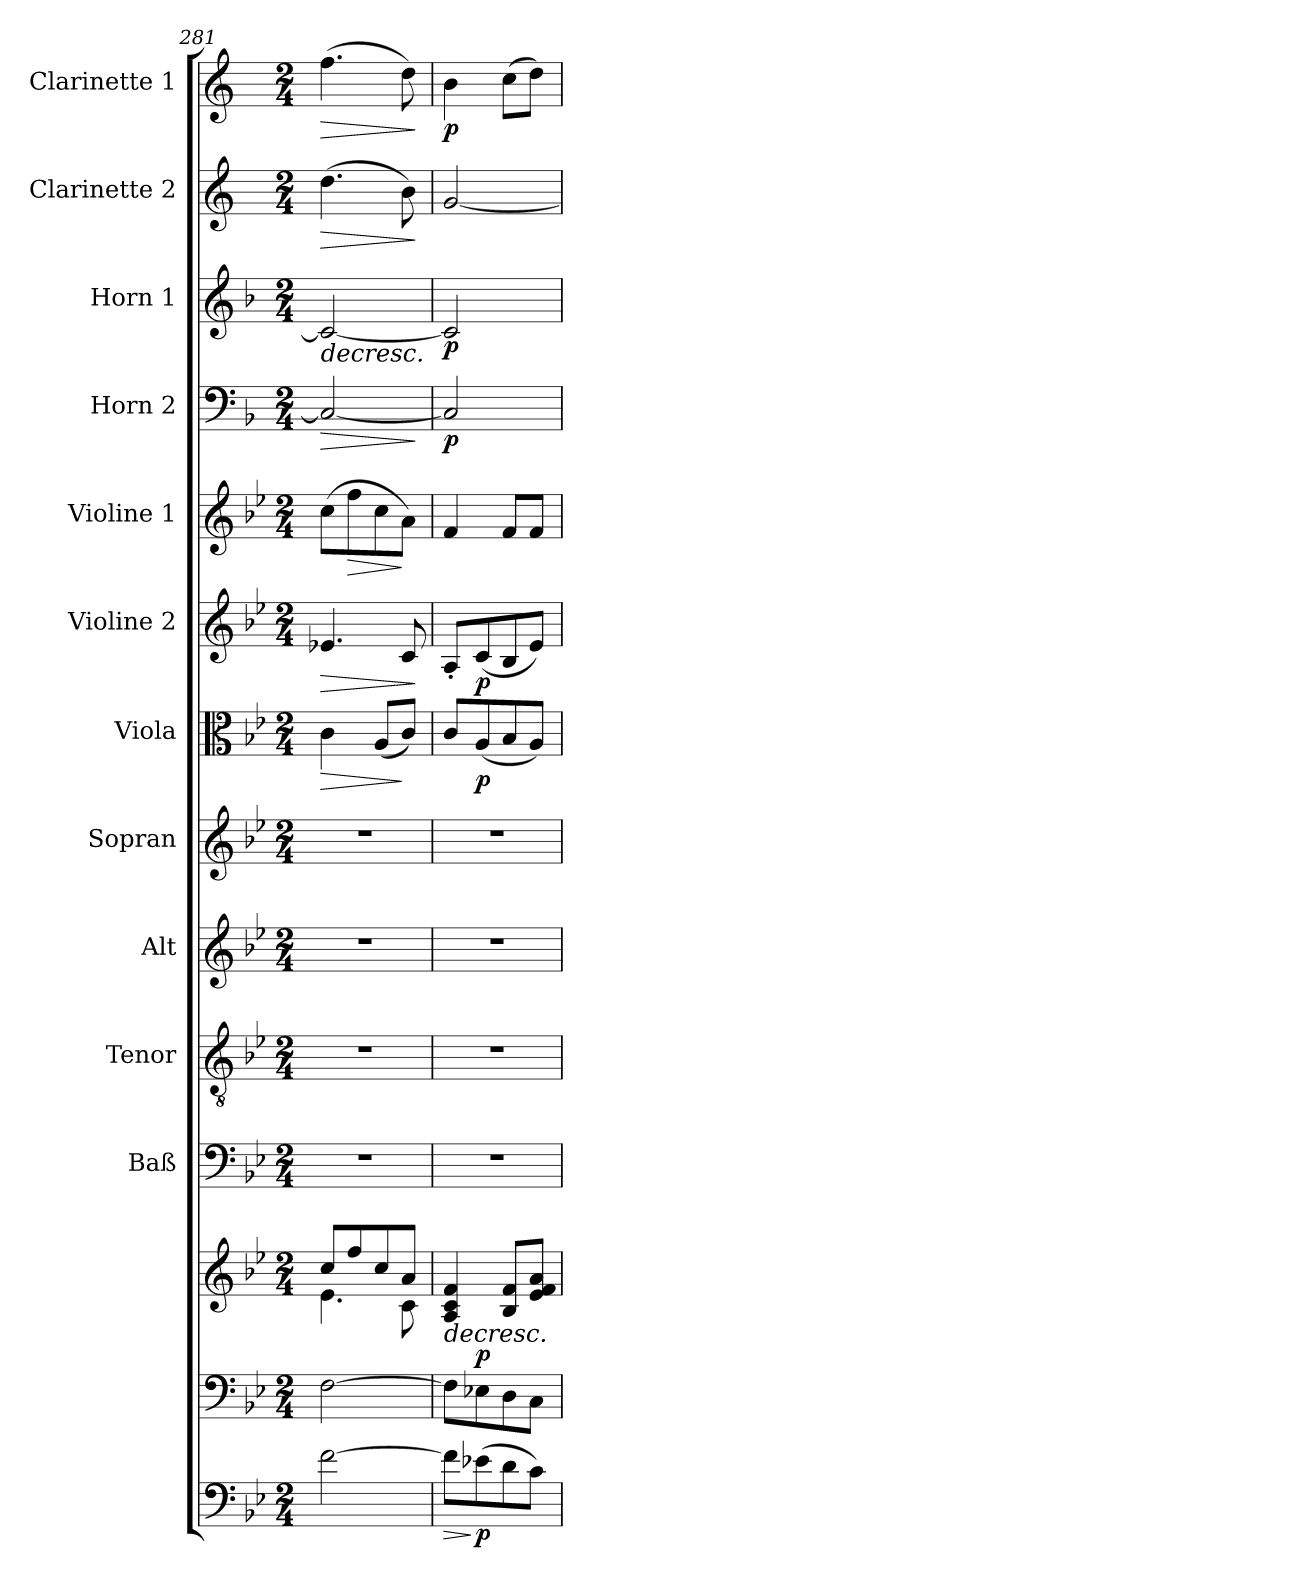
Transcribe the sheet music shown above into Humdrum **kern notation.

**kern	**dynam	**kern	**kern	**dynam	**kern	**kern	**kern	**kern	**kern	**dynam	**kern	**dynam	**kern	**dynam	**kern	**dynam	**kern	**dynam	**kern	**dynam	**kern	**dynam
*part13	*part13	*part12	*part12	*part12	*part11	*part10	*part9	*part8	*part7	*part7	*part6	*part6	*part5	*part5	*part4	*part4	*part3	*part3	*part2	*part2	*part1	*part1
*staff14	*staff14	*staff13	*staff12	*staff12/13	*staff11	*staff10	*staff9	*staff8	*staff7	*staff7	*staff6	*staff6	*staff5	*staff5	*staff4	*staff4	*staff3	*staff3	*staff2	*staff2	*staff1	*staff1
*	*	*	*	*	*I"Baß	*I"Tenor	*I"Alt	*I"Sopran	*I"Viola	*	*I"Violine 2	*	*I"Violine 1	*	*I"Horn 2	*	*I"Horn 1	*	*I"Clarinette 2	*	*I"Clarinette 1	*
*	*	*	*	*	*I'Baß	*I'Ten	*I'Alt	*I'Sop	*I'Vla.	*	*I'Vln. 2	*	*I'Vln. 1	*	*I'Hrn. 2	*	*I'Hrn. 1	*	*	*	*	*
!!LO:PB:g=z
*clefF4	*	*clefF4	*clefG2	*	*clefF4	*clefGv2	*clefG2	*clefG2	*clefC3	*	*clefG2	*	*clefG2	*	*clefF4	*	*clefG2	*	*clefG2	*	*clefG2	*
*ITrd7c12	*	*	*	*	*	*	*	*	*	*	*	*	*	*	*ITrd4c7	*	*ITrd4c7	*	*ITrd1c2	*	*ITrd1c2	*
*k[b-e-]	*	*k[b-e-]	*k[b-e-]	*	*k[b-e-]	*k[b-e-]	*k[b-e-]	*k[b-e-]	*k[b-e-]	*	*k[b-e-]	*	*k[b-e-]	*	*k[b-e-]	*	*k[b-e-]	*	*k[b-e-]	*	*k[b-e-]	*
*B-:	*	*B-:	*B-:	*	*B-:	*B-:	*B-:	*B-:	*B-:	*	*B-:	*	*B-:	*	*B-:	*	*B-:	*	*B-:	*	*B-:	*
*M2/4	*	*M2/4	*M2/4	*	*M2/4	*M2/4	*M2/4	*M2/4	*M2/4	*	*M2/4	*	*M2/4	*	*M2/4	*	*M2/4	*	*M2/4	*	*M2/4	*
=281	=281	=281	=281	=281	=281	=281	=281	=281	=281	=281	=281	=281	=281	=281	=281	=281	=281	=281	=281	=281	=281	=281
*	*	*	*^	*	*	*	*	*	*	*	*	*	*	*	*	*	*	*	*	*	*	*
!	!	!	!	!	!	!	!	!	!	!	!LO:HP:b	!	!LO:HP:b	!	!	!	!LO:HP:b	!	!LO:HP:b	!	!LO:HP:b	!	!LO:HP:b
[2F\	.	[2F\	8cc/L	4.e-\	.	2r	2r	2r	2r	4c\	>	4.e-X/	>	(>8cc\L	.	2FF/_	>	2F/_	>	(>4.cc\	>	(>4.ee-\	>
!	!	!	!	!	!	!	!	!	!	!	!	!	!	!	!LO:HP:b	!	!	!	!	!	!	!	!
.	.	.	8ff/	.	.	.	.	.	.	.	.	.	.	8ff\	>	.	.	.	.	.	.	.	.
.	.	.	8cc/	.	.	.	.	.	.	(<8A/L	.	.	.	8cc\	.	.	.	.	.	.	.	.	.
.	.	.	8a/J	8c\	.	.	.	.	.	8c/J)	]	8c/	.	8a\J)	]	.	.	.	.	8a\)	.	8cc\)	.
*	*	*	*v	*v	*	*	*	*	*	*	*	*	*	*	*	*	*	*	*	*	*	*	*
.	.	.	.	.	.	.	.	.	.	.	.	]	.	.	.	]	.	.	.	]	.	]
=282	=282	=282	=282	=282	=282	=282	=282	=282	=282	=282	=282	=282	=282	=282	=282	=282	=282	=282	=282	=282	=282	=282
!	!LO:HP:b	!	!	!LO:HP:b	!	!	!	!	!	!	!	!	!	!	!	!LO:DY:b	!	!LO:DY:b	!	!	!	!LO:DY:b
8F\L]	>	8F\L]	4A/ 4c/ 4f/	>	2r	2r	2r	2r	8c/L	.	8A'</L	.	4f/	.	2FF/]	p	2F/]	p	[2f/	.	4a\	p
!	!LO:DY:n=1:b	!	!	!LO:DY:a=2	!	!	!	!	!	!LO:DY:b	!	!LO:DY:b	!	!	!	!	!	!	!	!	!	!
(>8E-X\	] p	8E-X\	.	p	.	.	.	.	(<8A/	p	(<8c/	p	.	.	.	.	.	.	.	.	.	.
8D\	.	8D\	8B-/ 8f/L	.	.	.	.	.	8B-/	.	8B-/	.	8f/L	.	.	.	.	.	.	.	(>8b-\L	.
8C\J)	.	8C\J	8e-/ 8f/ 8a/J	.	.	.	.	.	8A/J)	.	8e-/J)	.	8f/J	.	.	.	.	.	.	.	8cc\J)	.
.	.	.	.	]	.	.	.	.	.	.	.	.	.	.	.	.	.	]	.	.	.	.
=	=	=	=	=	=	=	=	=	=	=	=	=	=	=	=	=	=	=	=	=	=	=
*-	*-	*-	*-	*-	*-	*-	*-	*-	*-	*-	*-	*-	*-	*-	*-	*-	*-	*-	*-	*-	*-	*-
